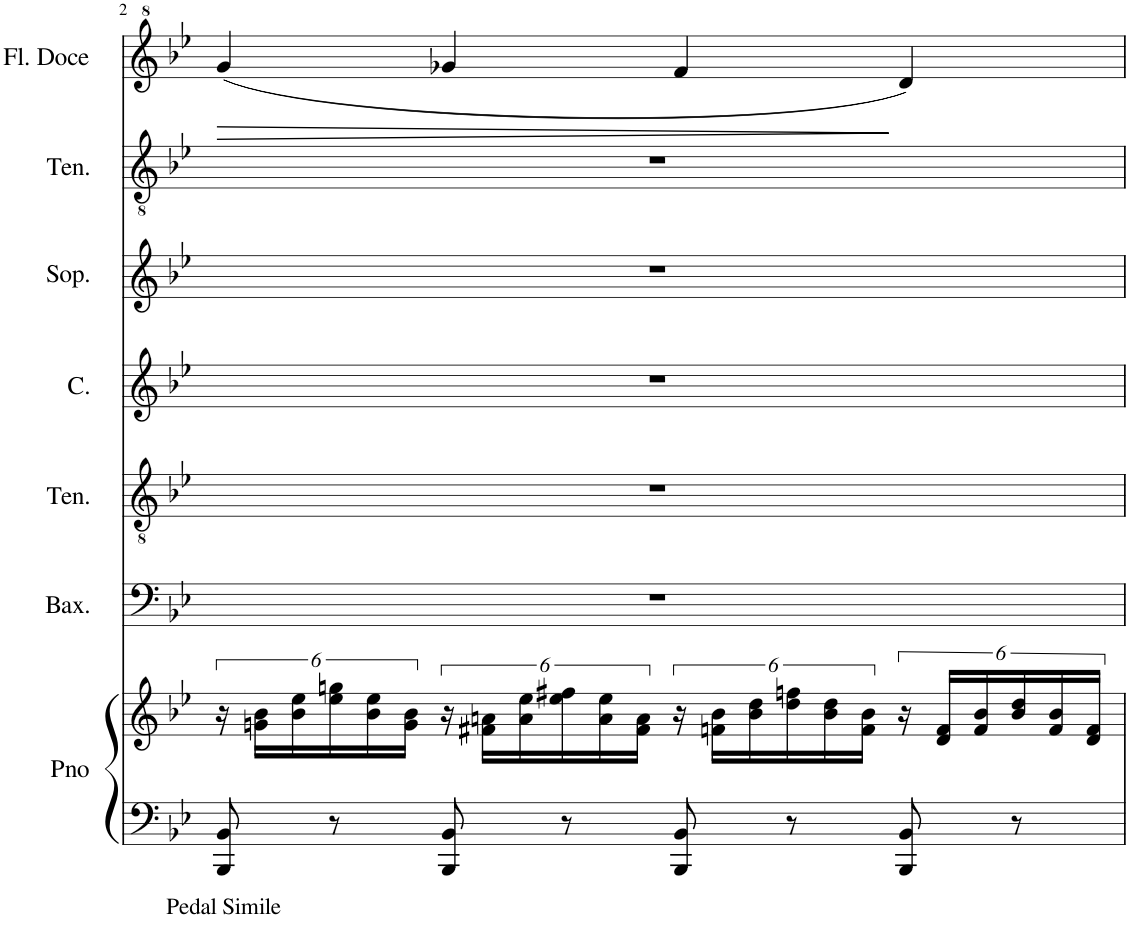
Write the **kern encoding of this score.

**kern	**text	**kern	**kern	**kern	**kern	**kern	**kern	**kern	**dynam
*part7	*part7	*part7	*part6	*part5	*part4	*part3	*part2	*part1	*part1
*staff8	*staff8	*staff7	*staff6	*staff5	*staff4	*staff3	*staff2	*staff1	*staff1
*I"Piano	*	*	*I"Baixo	*I"Tenor	*I"Contralto	*I"Soprano	*I"Tenor	*I"Flauta Doce	*
*I'Pno	*	*	*I'Bax.	*I'Ten.	*I'C.	*I'Sop.	*I'Ten.	*I'Fl. Doce	*
!!LO:PB:g=z
*clefF4	*	*clefG2	*clefF4	*clefGv2	*clefG2	*clefG2	*clefGv2	*clefG^2	*
*k[b-e-]	*	*k[b-e-]	*k[b-e-]	*k[b-e-]	*k[b-e-]	*k[b-e-]	*k[b-e-]	*k[b-e-]	*
*M4/4	*	*M4/4	*M4/4	*M4/4	*M4/4	*M4/4	*M4/4	*M4/4	*
*met(c)	*	*met(c)	*met(c)	*met(c)	*met(c)	*met(c)	*met(c)	*met(c)	*
=2	=2	=2	=2	=2	=2	=2	=2	=2	=2
!	!LO:LY:b	!	!	!	!	!	!	!	!LO:HP:b
8BBB-/ 8BB-/	Pedal Simile	24r	1r	1r	1r	1r	1r	(4gg/	>
.	.	24gn\ 24b-\LL	.	.	.	.	.	.	.
.	.	24b-\ 24ee-\	.	.	.	.	.	.	.
8r	.	24ee-\ 24ggn\	.	.	.	.	.	.	.
.	.	24b-\ 24ee-\	.	.	.	.	.	.	.
.	.	24g\ 24b-\JJ	.	.	.	.	.	.	.
8BBB-/ 8BB-/	.	24r	.	.	.	.	.	4gg-X/	.
.	.	24f#X\ 24an\LL	.	.	.	.	.	.	.
.	.	24a\ 24ee-\	.	.	.	.	.	.	.
8r	.	24ee-\ 24ff#X\	.	.	.	.	.	.	.
.	.	24a\ 24ee-\	.	.	.	.	.	.	.
.	.	24f#\ 24a\JJ	.	.	.	.	.	.	.
8BBB-/ 8BB-/	.	24r	.	.	.	.	.	4ff/	.
.	.	24fn\ 24b-\LL	.	.	.	.	.	.	.
.	.	24b-\ 24dd\	.	.	.	.	.	.	.
8r	.	24dd\ 24ffn\	.	.	.	.	.	.	.
.	.	24b-\ 24dd\	.	.	.	.	.	.	.
.	.	24f\ 24b-\JJ	.	.	.	.	.	.	.
8BBB-/ 8BB-/	.	24r	.	.	.	.	.	4dd/)	]
.	.	24d/ 24f/LL	.	.	.	.	.	.	.
.	.	24f/ 24b-/	.	.	.	.	.	.	.
8r	.	24b-/ 24dd/	.	.	.	.	.	.	.
.	.	24f/ 24b-/	.	.	.	.	.	.	.
.	.	24d/ 24f/JJ	.	.	.	.	.	.	.
=	=	=	=	=	=	=	=	=	=
*-	*-	*-	*-	*-	*-	*-	*-	*-	*-
